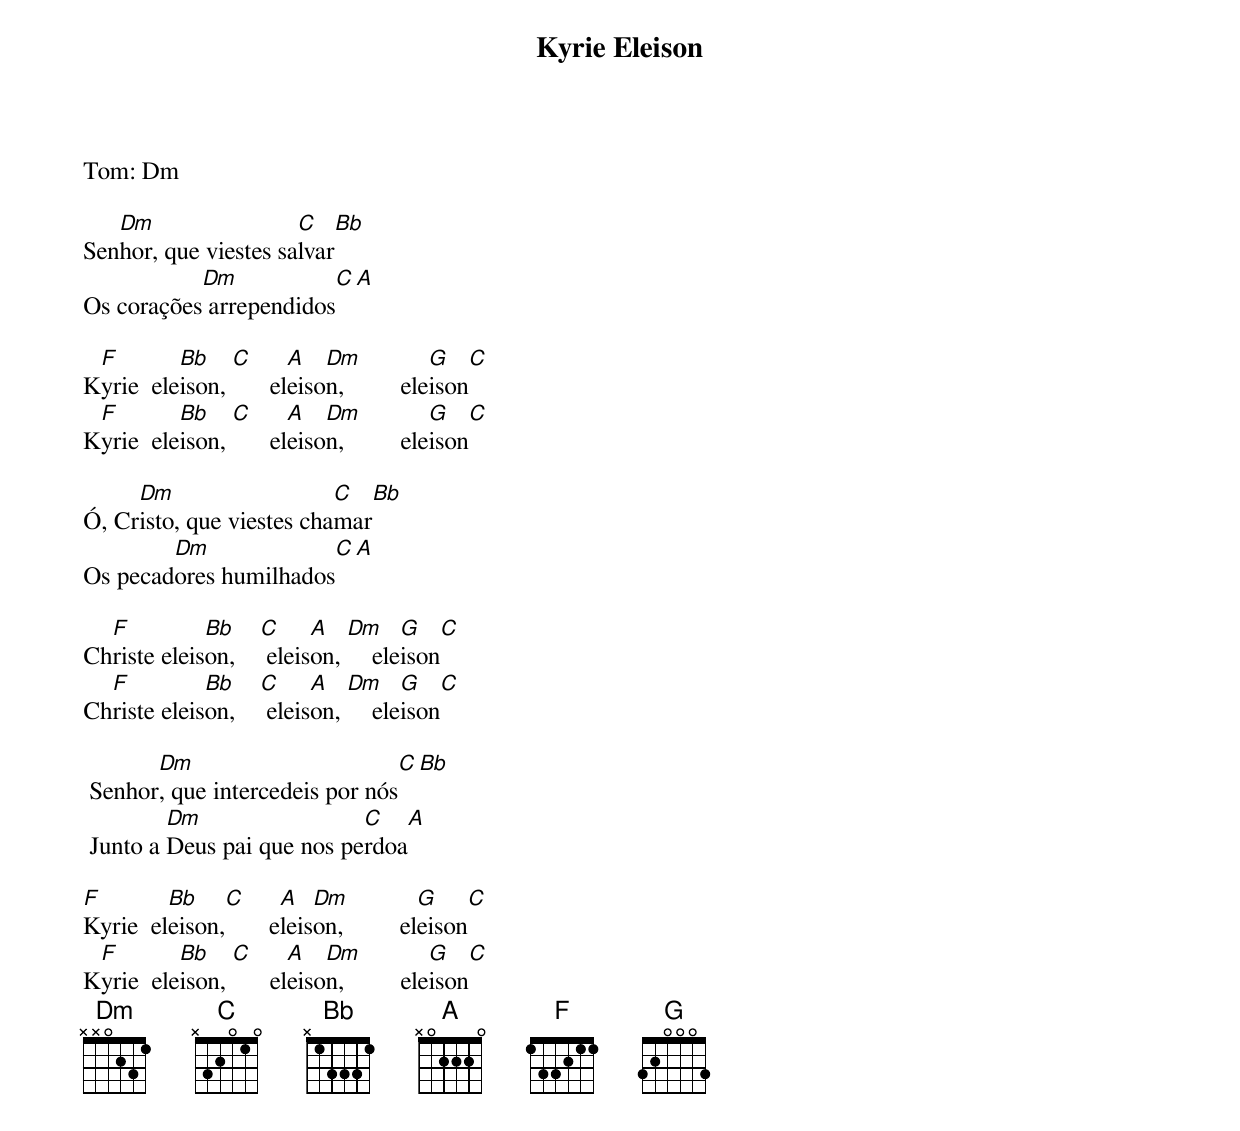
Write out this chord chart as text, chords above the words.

Kyrie Eleison
Tom: Dm

   Dm                 C          Bb
Senhor, que viestes salvar
           Dm              C     A
Os corações arrependidos

 F        Bb    C       A   Dm            G      C
Kyrie  eleison,       eleison,         eleison
 F        Bb    C       A   Dm            G      C
Kyrie  eleison,       eleison,         eleison

     Dm                   C          Bb
Ó, Cristo, que viestes chamar
        Dm                C        A
Os pecadores humilhados

  F          Bb     C     A   Dm     G      C
Christe eleison,     eleison,     eleison
  F          Bb     C     A   Dm     G      C
Christe eleison,     eleison,     eleison

       Dm                         C          Bb
 Senhor, que intercedeis por nós
         Dm                 C                A
 Junto a Deus pai que nos perdoa

F        Bb    C       A   Dm            G      C
Kyrie  eleison,       eleison,         eleison
 F        Bb    C       A   Dm            G      C
Kyrie  eleison,       eleison,         eleison
